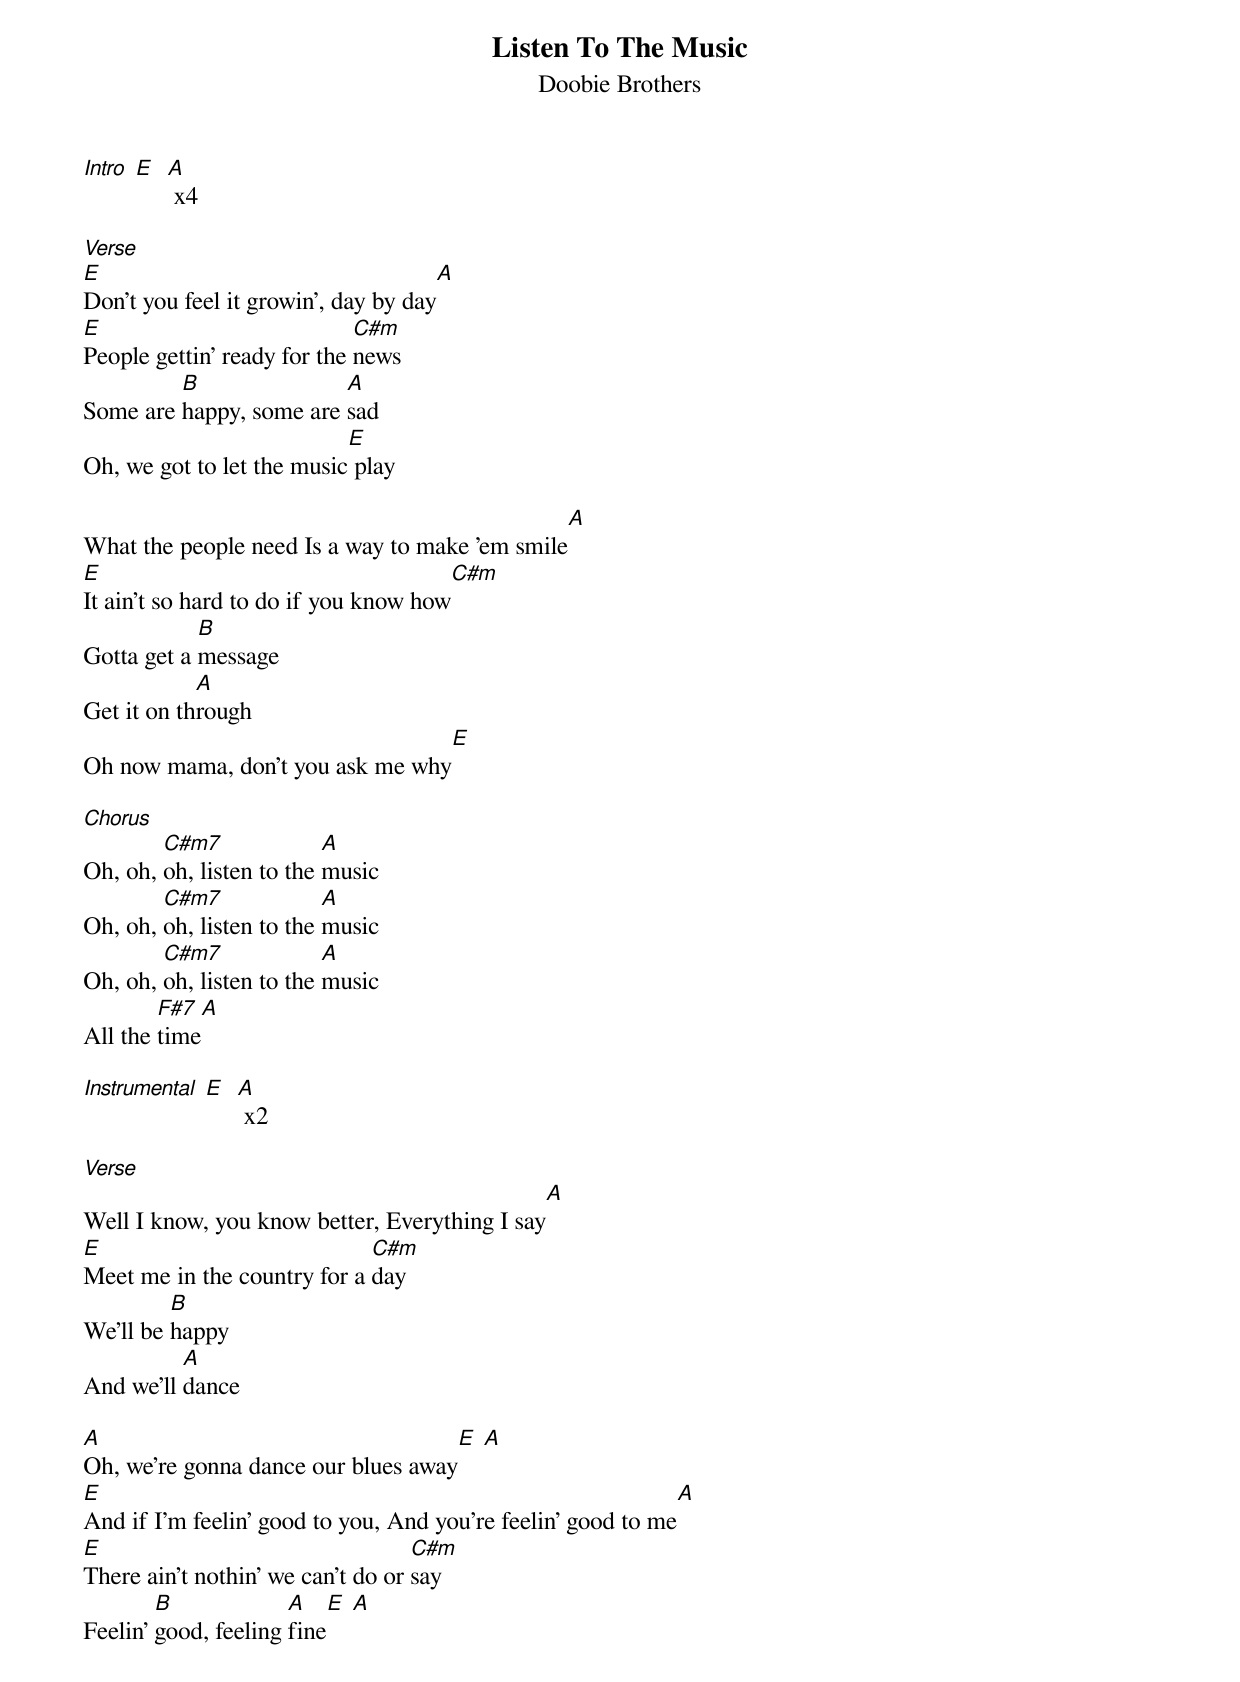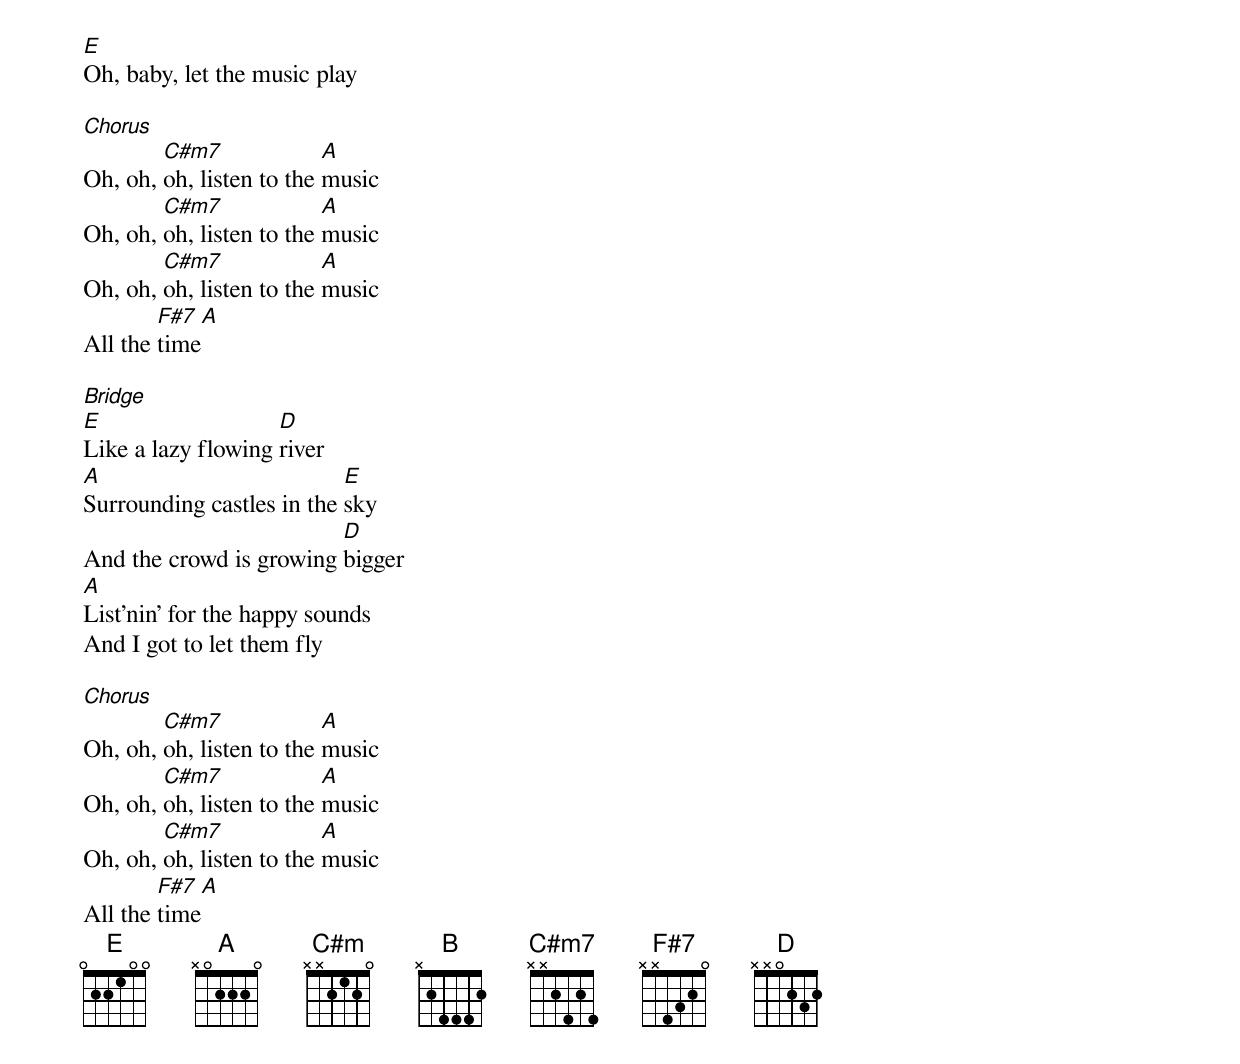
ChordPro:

{title:Listen To The Music}
{subtitle:Doobie Brothers}
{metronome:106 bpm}

[Intro] [E]  [A] x4

[Verse]
[E]Don’t you feel it growin’, day by day[A]
[E]People gettin’ ready for the [C#m]news
Some are [B]happy, some are [A]sad
Oh, we got to let the music[E] play

What the people need Is a way to make ’em smile[A]
[E]It ain’t so hard to do if you know how[C#m]
Gotta get a [B]message
Get it on th[A]rough
Oh now mama, don’t you ask me why[E]

[Chorus]
Oh, oh, [C#m7]oh, listen to the [A]music
Oh, oh, [C#m7]oh, listen to the [A]music
Oh, oh, [C#m7]oh, listen to the [A]music
All the [F#7]time[A]

[Instrumental] [E]  [A] x2

[Verse]
Well I know, you know better, Everything I say[A]
[E]Meet me in the country for a [C#m]day
We’ll be [B]happy
And we’ll [A]dance

[A]Oh, we’re gonna dance our blues away[E] [A]
[E]And if I’m feelin’ good to you, And you’re feelin’ good to me[A]
[E]There ain’t nothin’ we can’t do or [C#m]say
Feelin’ [B]good, feeling [A]fine[E] [A]
[E]Oh, baby, let the music play

[Chorus]
Oh, oh, [C#m7]oh, listen to the [A]music
Oh, oh, [C#m7]oh, listen to the [A]music
Oh, oh, [C#m7]oh, listen to the [A]music
All the [F#7]time[A]

[Bridge]
[E]Like a lazy flowing [D]river
[A]Surrounding castles in the [E]sky
And the crowd is growing [D]bigger
[A]List’nin’ for the happy sounds
And I got to let them fly

[Chorus]
Oh, oh, [C#m7]oh, listen to the [A]music
Oh, oh, [C#m7]oh, listen to the [A]music
Oh, oh, [C#m7]oh, listen to the [A]music
All the [F#7]time[A]
